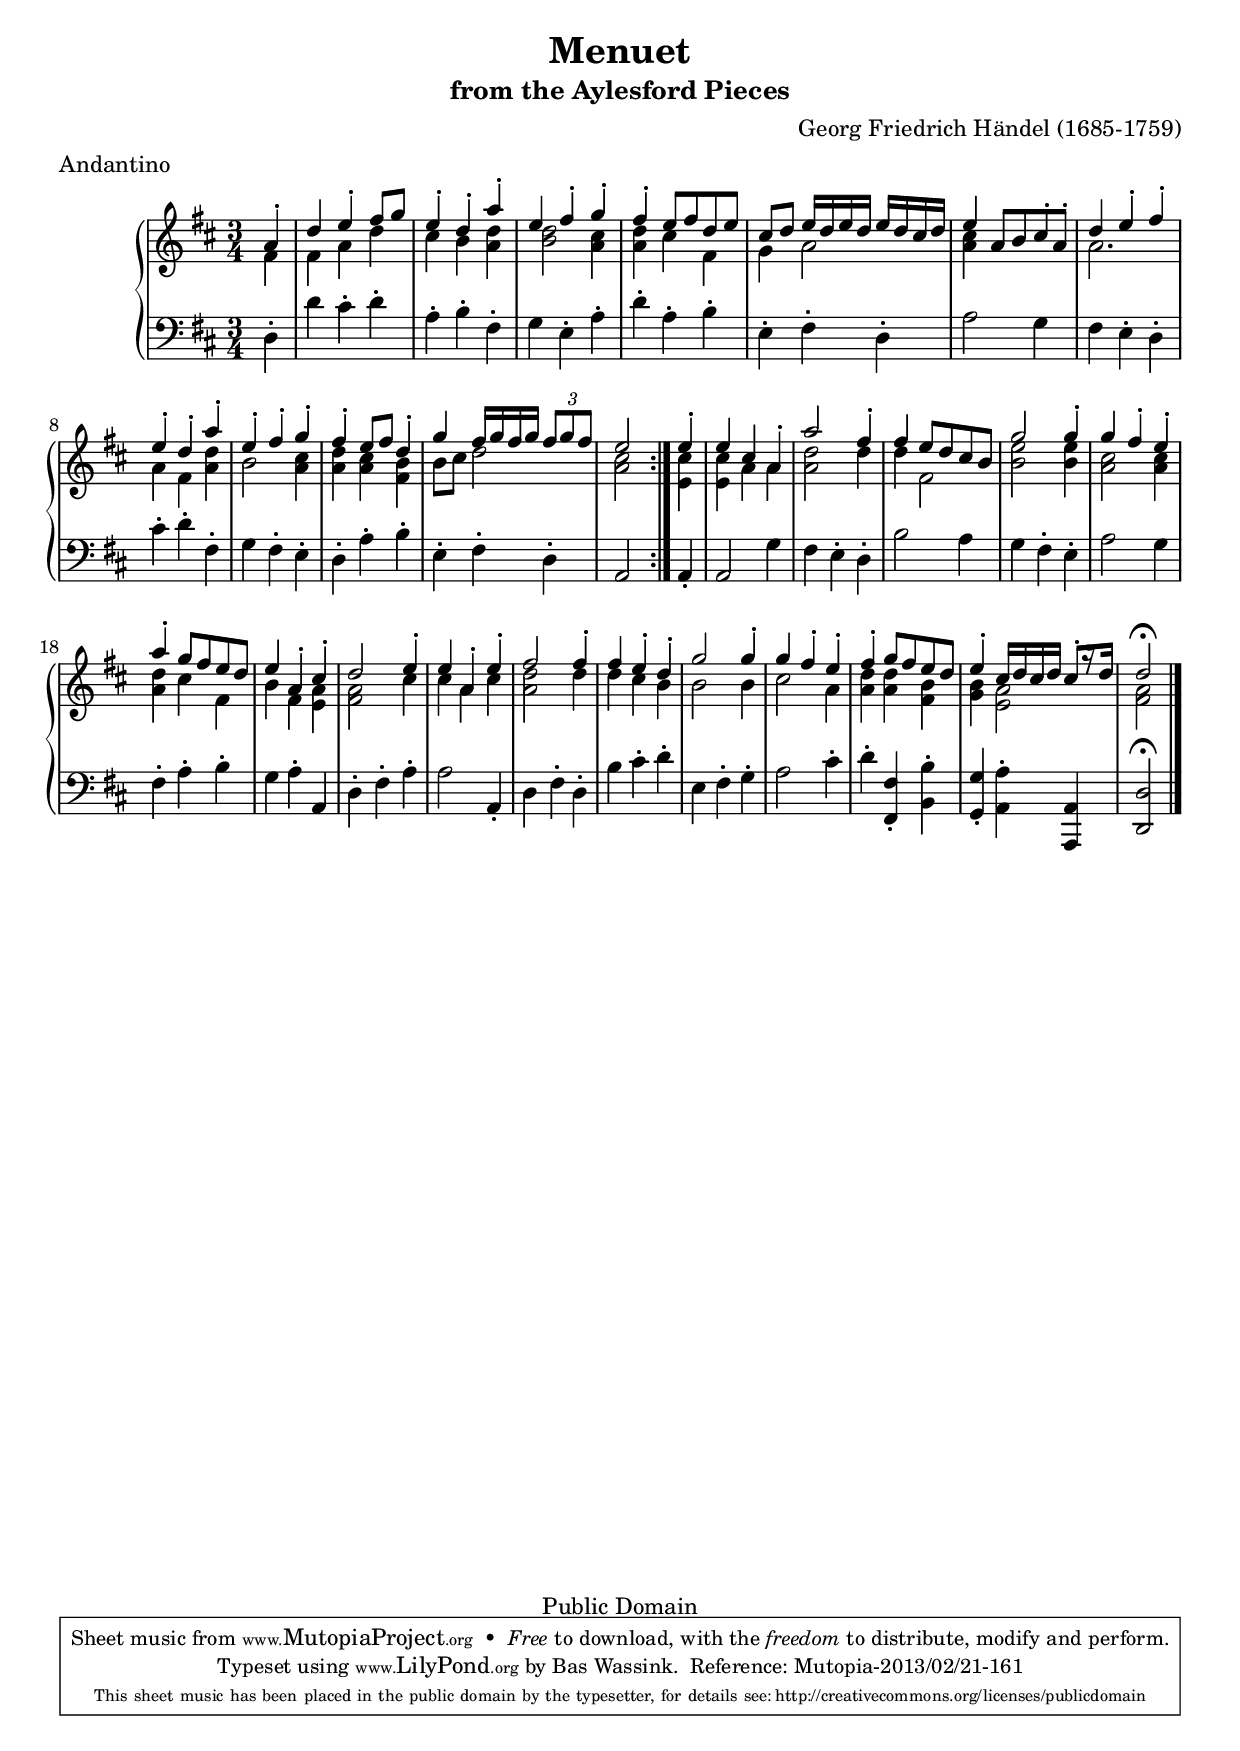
\version "2.16.1"
#(set-global-staff-size 20)
\header {
  title             = "Menuet"
  subtitle          = "from the Aylesford Pieces"
  composer          = "Georg Friedrich Händel (1685-1759)"
  meter             = "Andantino"
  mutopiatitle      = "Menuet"
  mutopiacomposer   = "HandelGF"
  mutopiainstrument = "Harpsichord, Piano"
  date              = "18th Century"
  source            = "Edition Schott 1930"
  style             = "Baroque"
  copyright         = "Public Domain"
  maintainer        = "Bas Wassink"
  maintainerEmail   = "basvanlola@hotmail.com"

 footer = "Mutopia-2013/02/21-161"
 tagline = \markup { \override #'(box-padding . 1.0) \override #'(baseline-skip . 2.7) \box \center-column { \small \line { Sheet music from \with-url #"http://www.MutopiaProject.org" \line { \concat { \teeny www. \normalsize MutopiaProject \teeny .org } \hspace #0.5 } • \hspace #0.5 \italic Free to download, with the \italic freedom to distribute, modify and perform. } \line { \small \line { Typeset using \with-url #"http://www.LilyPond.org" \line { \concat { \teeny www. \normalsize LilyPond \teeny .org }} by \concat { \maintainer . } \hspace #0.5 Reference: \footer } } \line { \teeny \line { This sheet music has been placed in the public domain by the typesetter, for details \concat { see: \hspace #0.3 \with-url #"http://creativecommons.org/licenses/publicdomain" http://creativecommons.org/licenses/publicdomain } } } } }
  }

Global =  {\key d\major \time 3/4 \partial 4}


MDI =  \relative c'' {
  \repeat volta 2 {
  a4-.
  
  d e-. fis8 g
  e4-. d-. a'-.
  e fis-. g-.
  fis-. e8 fis d e
  
  cis d e16 d e d e d cis d
  e4 a,8 b cis-. a-.
  d4 e-. fis-.
  e-. d-. a'-.
  
  e-. fis-. g-.
  fis-. e8 fis d4-.
  g fis16 g fis g \times 2/3 { fis8[ g fis]}
  e2
  }
  
  e4-.
  
  e cis a-.
  a'2 fis4-.
  fis e8 d cis b
  g'2 g4-.
  
  g fis-. e-.
  a-. g8 fis e d
  e4 a,-. cis-.
  d2 e4-.
  
  e a,-. e'-.
  fis2 fis4-.
  fis e-. d-.
  g2 g4-.
  
  g fis-. e-.
  fis-. g8 fis e d
  e4-. cis16 d cis d  cis8[-. r16 d]
  d2\fermata
  \bar "|."
  }
MDII =  \relative c' {
  fis4
  
  fis a d
  cis b <a d>
  <b d>2 <a cis>4
  <a d> cis fis,
  
  g a2
  <a cis>4 s2
  a2.
  a4 fis <a d>
  
  b2 <a cis>4
  <a d> <a cis> <fis b>
  b8 cis d2
  <a cis>2
  
  <e cis'>4
  
  <e cis'> a a
  <a d>2 d4
  d fis,2
  <b e>2 <b e>4
  
  <a cis>2 <a cis>4
  <a d> cis fis,
  b fis <e a>
  <fis a>2 cis'4
  
  cis a cis
  <a d>2 d4
  d cis b
  b2 b4
  
  cis2 a4
  <a d> <a d> <fis b>
  <g b> <e a>2
  <fis a>
  }

MSI =  \relative c {
  d4-.
  
  d' cis-. d-.
  a-. b-. fis-.
  g e-. a-.
  d-. a-. b-.
  
  e,-. fis-. d-.
  a'2 g4
  fis e-. d-.
  cis'-. d-. fis,-.
  
  g fis-. e-.
  d-. a'-. b-.
  e,-. fis-. d-.
  a2
  
  a4-.
  
  a2 g'4
  fis e-. d-.
  b'2 a4
  g fis-. e-.
  
  a2 g4
  fis-. a-. b-.
  g a-. a,
  d-. fis-. a-.
  
  a2 a,4-.
  d fis-. d-.
  b' cis-. d-.
  e, fis-. g-.
  
  a2 cis4-.
  d-. <fis,, fis'>-. <b b'>-.
  <g g'>-. <a a'>-. <a, a'>
  <d d'>2\fermata
  }

\score { {
  \new PianoStaff <<
    \set PianoStaff.midiInstrument = "harpsichord"
    \new Staff = "up" <<
      \Global \clef treble
      \new Voice=One {\voiceOne\MDI}
      \new Voice=Two {\voiceTwo\MDII}
    >>
    \new Staff = "down" <<
      \Global \clef bass \MSI
    >>
  >>
}

  \midi {
    \tempo 4 = 84
    }


\layout {}
}
